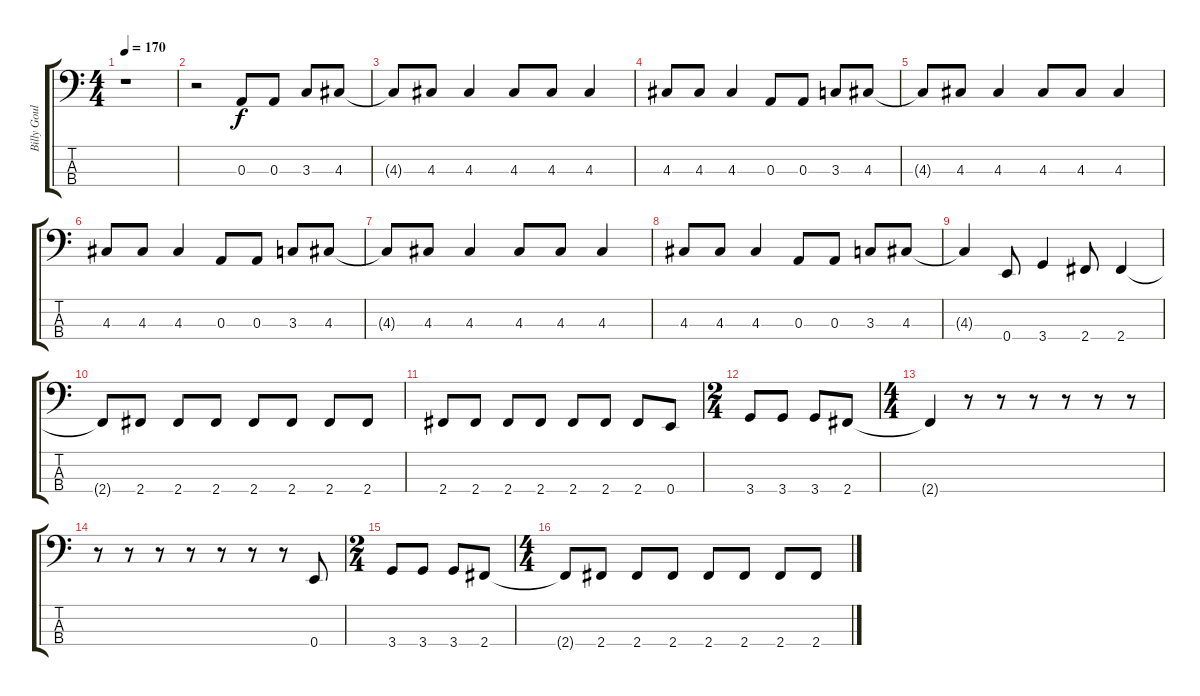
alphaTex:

\track ("Billy Gould" "Billy Goul") {instrument electricbassfinger}
\staff {score tabs}
\tuning (G2 D2 A1 E1) {hide}
\ts (4 4)
\tempo 170
\clef f4
\ks c
r.1{dy f} |
r.2 0.3.8 0.3.8 3.3.8 4.3.8 |
4.3{t}.8 4.3.8 4.3.4 4.3.8 4.3.8 4.3.4 |
4.3.8 4.3.8 4.3.4 0.3.8 0.3.8 3.3.8 4.3.8 |
4.3{t}.8 4.3.8 4.3.4 4.3.8 4.3.8 4.3.4 |
4.3.8 4.3.8 4.3.4 0.3.8 0.3.8 3.3.8 4.3.8 |
4.3{t}.8 4.3.8 4.3.4 4.3.8 4.3.8 4.3.4 |
4.3.8 4.3.8 4.3.4 0.3.8 0.3.8 3.3.8 4.3.8 |
4.3{t}.4 0.4.8 3.4.4 2.4.8 2.4.4 |
2.4{t}.8 2.4.8 2.4.8 2.4.8 2.4.8 2.4.8 2.4.8 2.4.8 |
2.4.8 2.4.8 2.4.8 2.4.8 2.4.8 2.4.8 2.4.8 0.4.8 |
\ts (2 4)
3.4.8 3.4.8 3.4.8 2.4.8 |
\ts (4 4)
2.4{t}.4 r.8 r.8 r.8 r.8 r.8 r.8 |
r.8 r.8 r.8 r.8 r.8 r.8 r.8 0.4.8 |
\ts (2 4)
3.4.8 3.4.8 3.4.8 2.4.8 |
\ts (4 4)
2.4{t}.8 2.4.8 2.4.8 2.4.8 2.4.8 2.4.8 2.4.8 2.4.8
